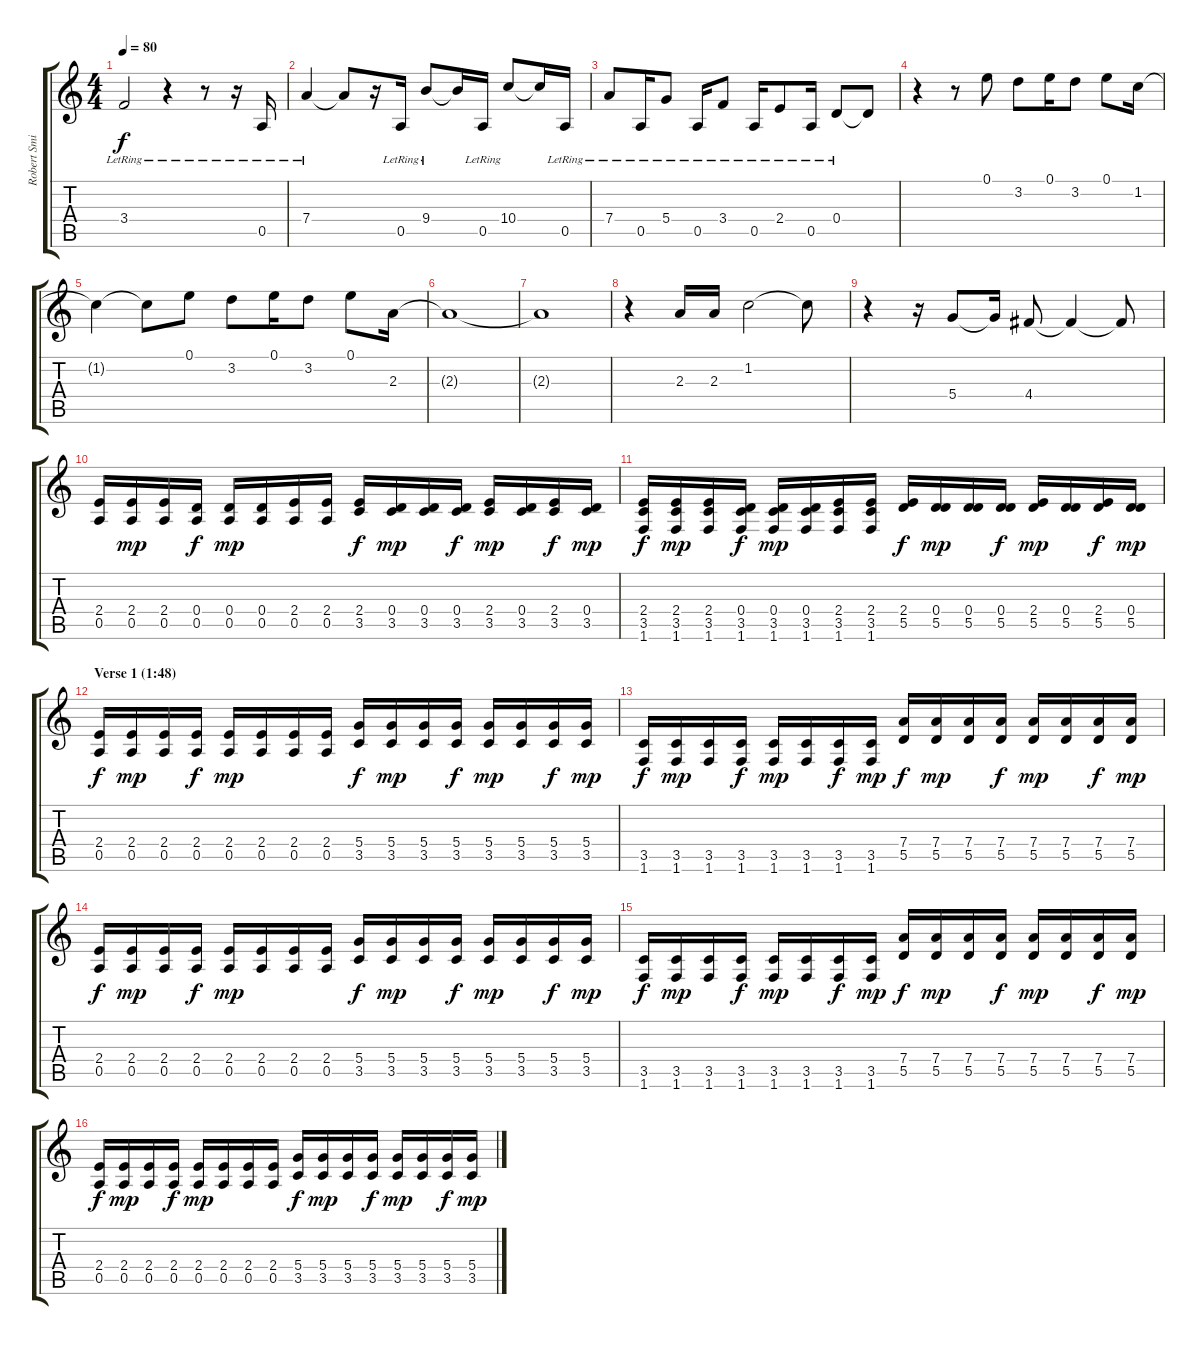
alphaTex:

\track ("Robert Smith (guitar 1)" "Robert Smi") {instrument electricguitarclean}
\staff {score tabs}
\tuning (E4 B3 G3 D3 A2 E2) {hide}
\ts (4 4)
\tempo 80
\clef g2
\ks c
3.4{lr}.2{dy f} r.4 r.8 r.16 0.5{lr}.16 |
7.4{lr}.4 7.4{t}.8 r.16 0.5{lr}.16 9.4{lr}.8 9.4{t}.16 0.5{lr}.16 10.4{lr}.8 10.4{t}.16 0.5{lr}.16 |
7.4{lr}.8 0.5{lr}.16 5.4{lr}.8 0.5{lr}.16 3.4{lr}.8 0.5{lr}.16 2.4{lr}.8 0.5{lr}.16 0.4{lr}.8 0.4{t}.8 |
r.4 r.8 0.1.8 3.2.8 0.1.16 3.2.8 0.1.8 1.2.16 |
1.2{t}.4 1.2{t}.8 0.1.8 3.2.8 0.1.16 3.2.8 0.1.8 2.3.16 |
2.3{t}.1 |
2.3{t}.1 |
r.4 2.3.16 2.3.16 1.2.2 1.2{t}.8 |
r.4 r.16 5.4.8 5.4{t}.16 4.4.8 4.4{t}.4 4.4{t}.8 |
(2.4 0.5).16 (2.4 0.5).16{dy mp} (2.4 0.5).16 (0.4 0.5).16{dy f} (0.4 0.5).16{dy mp} (0.4 0.5).16 (2.4 0.5).16 (2.4 0.5).16 (2.4 3.5).16{dy f} (0.4 3.5).16{dy mp} (0.4 3.5).16 (0.4 3.5).16{dy f} (2.4 3.5).16{dy mp} (0.4 3.5).16 (2.4 3.5).16{dy f} (0.4 3.5).16{dy mp} |
(2.4 3.5 1.6).16{dy f} (2.4 3.5 1.6).16{dy mp} (2.4 3.5 1.6).16 (0.4 3.5 1.6).16{dy f} (0.4 3.5 1.6).16{dy mp} (0.4 3.5 1.6).16 (2.4 3.5 1.6).16 (2.4 3.5 1.6).16 (2.4 5.5).16{dy f} (0.4 5.5).16{dy mp} (0.4 5.5).16 (0.4 5.5).16{dy f} (2.4 5.5).16{dy mp} (0.4 5.5).16 (2.4 5.5).16{dy f} (0.4 5.5).16{dy mp} |
\section ("" "Verse 1 (1:48)")
(2.4 0.5).16{dy f} (2.4 0.5).16{dy mp} (2.4 0.5).16 (2.4 0.5).16{dy f} (2.4 0.5).16{dy mp} (2.4 0.5).16 (2.4 0.5).16 (2.4 0.5).16 (5.4 3.5).16{dy f} (5.4 3.5).16{dy mp} (5.4 3.5).16 (5.4 3.5).16{dy f} (5.4 3.5).16{dy mp} (5.4 3.5).16 (5.4 3.5).16{dy f} (5.4 3.5).16{dy mp} |
(3.5 1.6).16{dy f} (3.5 1.6).16{dy mp} (3.5 1.6).16 (3.5 1.6).16{dy f} (3.5 1.6).16{dy mp} (3.5 1.6).16 (3.5 1.6).16{dy f} (3.5 1.6).16{dy mp} (7.4 5.5).16{dy f} (7.4 5.5).16{dy mp} (7.4 5.5).16 (7.4 5.5).16{dy f} (7.4 5.5).16{dy mp} (7.4 5.5).16 (7.4 5.5).16{dy f} (7.4 5.5).16{dy mp} |
(2.4 0.5).16{dy f} (2.4 0.5).16{dy mp} (2.4 0.5).16 (2.4 0.5).16{dy f} (2.4 0.5).16{dy mp} (2.4 0.5).16 (2.4 0.5).16 (2.4 0.5).16 (5.4 3.5).16{dy f} (5.4 3.5).16{dy mp} (5.4 3.5).16 (5.4 3.5).16{dy f} (5.4 3.5).16{dy mp} (5.4 3.5).16 (5.4 3.5).16{dy f} (5.4 3.5).16{dy mp} |
(3.5 1.6).16{dy f} (3.5 1.6).16{dy mp} (3.5 1.6).16 (3.5 1.6).16{dy f} (3.5 1.6).16{dy mp} (3.5 1.6).16 (3.5 1.6).16{dy f} (3.5 1.6).16{dy mp} (7.4 5.5).16{dy f} (7.4 5.5).16{dy mp} (7.4 5.5).16 (7.4 5.5).16{dy f} (7.4 5.5).16{dy mp} (7.4 5.5).16 (7.4 5.5).16{dy f} (7.4 5.5).16{dy mp} |
(2.4 0.5).16{dy f} (2.4 0.5).16{dy mp} (2.4 0.5).16 (2.4 0.5).16{dy f} (2.4 0.5).16{dy mp} (2.4 0.5).16 (2.4 0.5).16 (2.4 0.5).16 (5.4 3.5).16{dy f} (5.4 3.5).16{dy mp} (5.4 3.5).16 (5.4 3.5).16{dy f} (5.4 3.5).16{dy mp} (5.4 3.5).16 (5.4 3.5).16{dy f} (5.4 3.5).16{dy mp}
